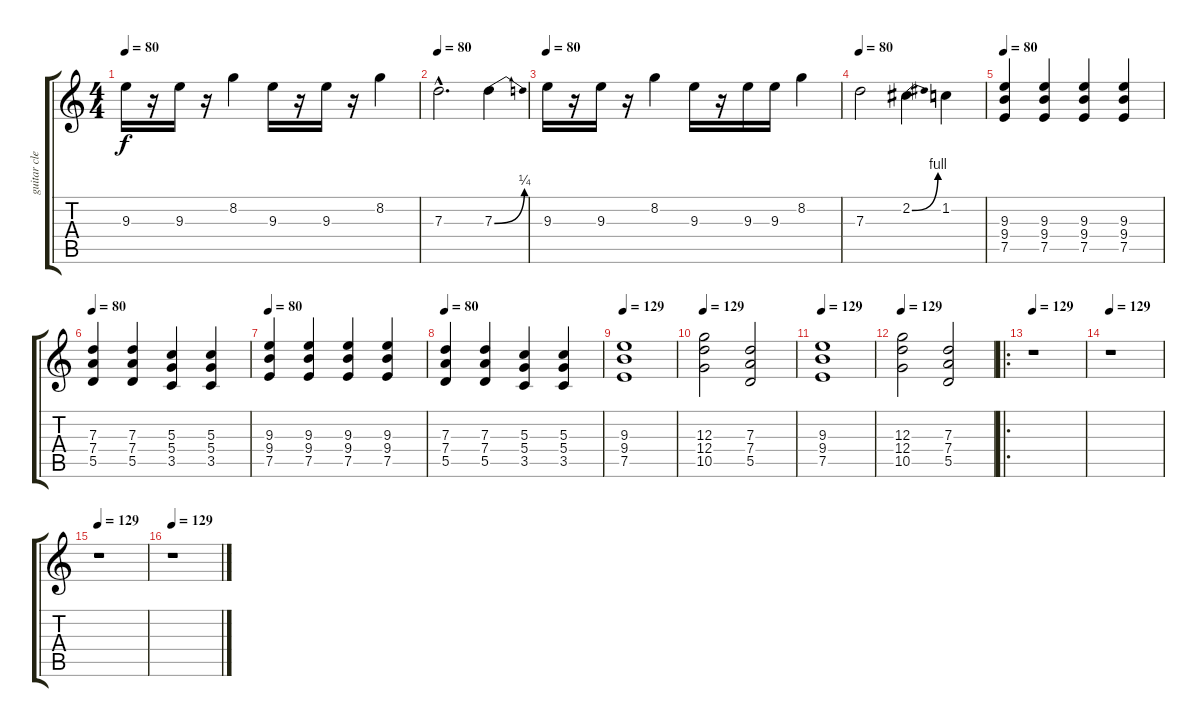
\track ("guitar clean" "guitar cle") {instrument electricguitarclean}
\staff {score tabs}
\tuning (E4 B3 G3 D3 A2 E2) {hide}
\ts (4 4)
\tempo 80
\clef g2
\ks c
9.3.16{dy f} r.16 9.3.16 r.16 8.2.4 9.3.16 r.16 9.3.16 r.16 8.2.4 |
\tempo 80
7.3{hac}.2{d} 7.3{be (bend 0 0 60 1)}.4 |
\tempo 80
9.3.16 r.16 9.3.16 r.16 8.2.4 9.3.16 r.16 9.3.16 9.3.16 8.2.4 |
\tempo 80
7.3.2 2.2{be (bend 0 0 60 4)}.4 1.2.4 |
\tempo 80
(9.3 9.4 7.5).4 (9.3 9.4 7.5).4 (9.3 9.4 7.5).4 (9.3 9.4 7.5).4 |
\tempo 80
(7.3 7.4 5.5).4 (7.3 7.4 5.5).4 (5.3 5.4 3.5).4 (5.3 5.4 3.5).4 |
\tempo 80
(9.3 9.4 7.5).4 (9.3 9.4 7.5).4 (9.3 9.4 7.5).4 (9.3 9.4 7.5).4 |
\tempo 80
(7.3 7.4 5.5).4 (7.3 7.4 5.5).4 (5.3 5.4 3.5).4 (5.3 5.4 3.5).4 |
\tempo 129
(9.3 9.4 7.5).1 |
\tempo 129
(12.3 12.4 10.5).2 (7.3 7.4 5.5).2 |
\tempo 129
(9.3 9.4 7.5).1 |
\tempo 129
(12.3 12.4 10.5).2 (7.3 7.4 5.5).2 |
\ro
\tempo 129
r.1 |
\tempo 129
r.1 |
\tempo 129
r.1 |
\tempo 129
r.1
